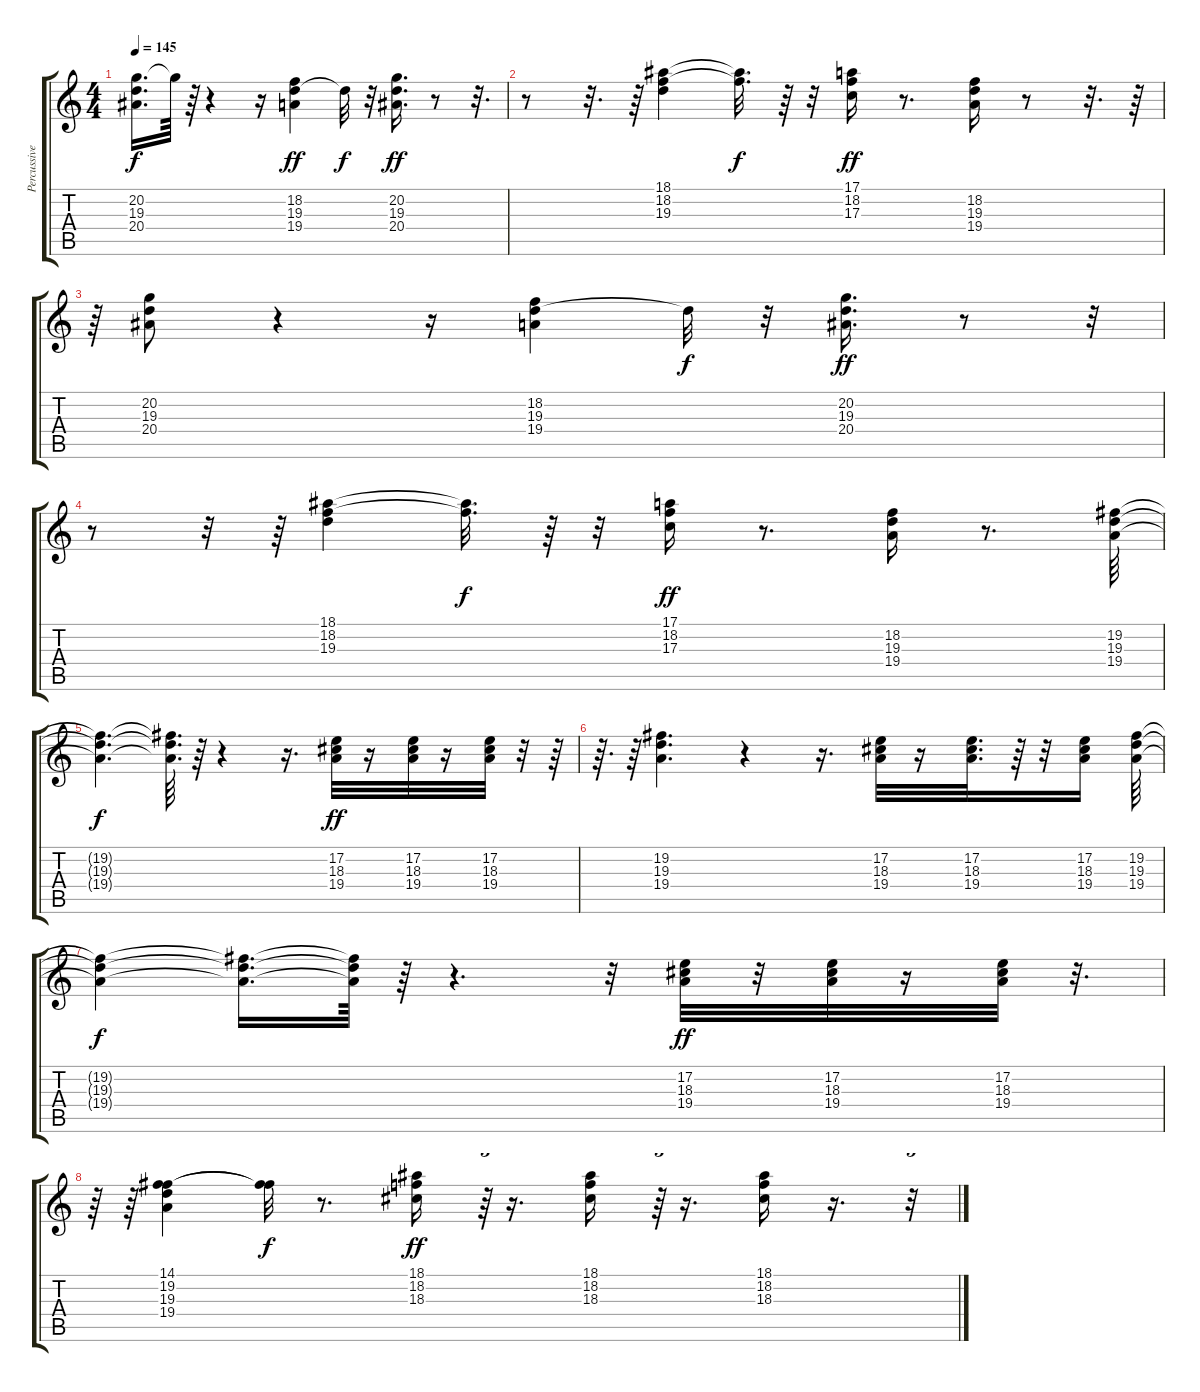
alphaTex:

\track ("Percussive Organ" "Percussive") {instrument percussiveorgan}
\staff {score tabs}
\tuning (E4 B3 G3 D3 A2 E2) {hide}
\ts (4 4)
\tempo 145
\clef g2
\ks c
(20.2{t} 19.3{t} 20.4{t}).16{d dy f} 20.2{t}.64 r.64 r.4 r.16 (18.2 19.3 19.4).4{dy ff} 19.3{t}.32{dy f} r.32 (20.2 19.3 20.4).16{d dy ff} r.8 r.32{d} |
r.8 r.32{d} r.64 (18.1 18.2 19.3).4 (18.1{t} 18.2{t}).32{d dy f} r.64 r.32 (17.1 18.2 17.3).16{dy ff} r.8{d} (18.2 19.3 19.4).16 r.8 r.32{d} r.64 |
r.64 (20.2 19.3 20.4).8 r.4 r.16 (18.2 19.3 19.4).4 19.3{t}.32{dy f} r.32 (20.2 19.3 20.4).16{d dy ff} r.8 r.32{tu (5 4)} |
r.8 r.32 r.64 (18.1 18.2 19.3).4 (18.1{t} 18.2{t}).32{d dy f} r.64 r.32 (17.1 18.2 17.3).16{dy ff} r.8{d} (18.2 19.3 19.4).16 r.8{d} (19.2 19.3 19.4).64 |
(19.2{t} 19.3{t} 19.4{t}).4{d dy f} (19.2{t} 19.3{t} 19.4{t}).64{d} r.64 r.4 r.16{d} (17.2 18.3 19.4).32{dy ff} r.16 (17.2 18.3 19.4).32 r.16 (17.2 18.3 19.4).32 r.32 r.64 |
r.64{d} r.64 (19.2 19.3 19.4).4{d} r.4 r.16{d} (17.2 18.3 19.4).32 r.16 (17.2 18.3 19.4).32{d} r.64 r.32 (17.2 18.3 19.4).16 (19.2 19.3 19.4).64 |
(19.2{t} 19.3{t} 19.4{t}).4{dy f} (19.2{t} 19.3{t} 19.4{t}).16{d} (19.2{t} 19.3{t} 19.4{t}).64 r.64 r.4{d} r.32 (17.2 18.3 19.4).32{dy ff} r.32 (17.2 18.3 19.4).32 r.16 (17.2 18.3 19.4).32 r.32{d} |
r.64 r.64 (14.1 19.2 19.3 19.4).4 (14.1{t} 19.2{t}).32{dy f} r.8{d} (18.1 18.2 18.3).16{dy ff} r.64{tu (3 2)} r.16{d} (18.1 18.2 18.3).16 r.64{tu (3 2)} r.16{d} (18.1 18.2 18.3).16 r.16{d} r.32{tu (5 4)}
